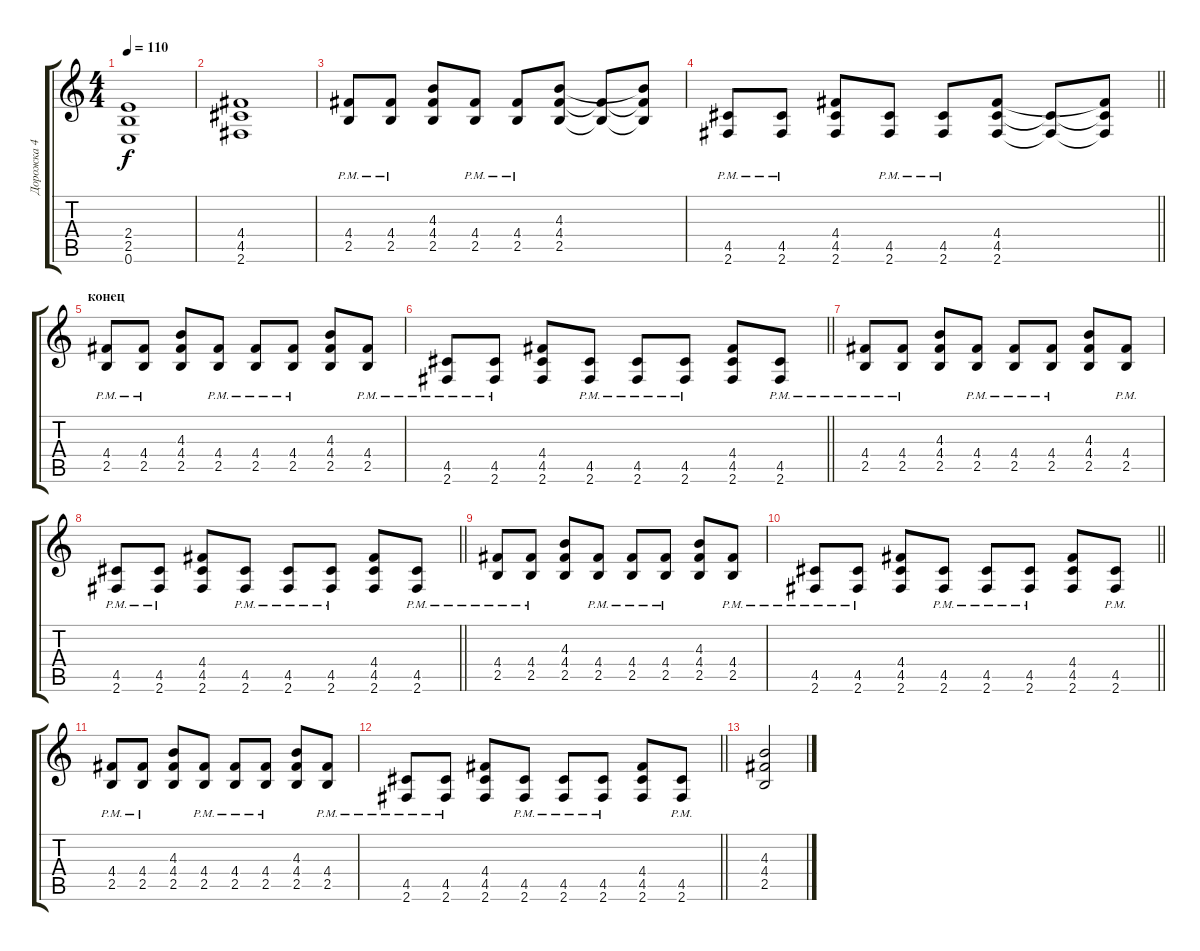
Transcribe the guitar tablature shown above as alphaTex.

\track ("Дорожка 4" "Дорожка 4") {instrument distortionguitar}
\staff {score tabs}
\tuning (E4 B3 G3 D3 A2 E2) {hide}
\ts (4 4)
\tempo 110
\clef g2
\ks c
(2.4 2.5 0.6).1{dy f} |
(4.4 4.5 2.6).1 |
(4.4{pm} 2.5{pm}).8 (4.4{pm} 2.5{pm}).8 (4.3 4.4 2.5).8 (4.4{pm} 2.5{pm}).8 (4.4{pm} 2.5{pm}).8 (4.3 4.4 2.5).8 (4.4{t} 2.5{t}).8 (4.3{t} 4.4{t} 2.5{t}).8 |
\barLineRight lightlight
(4.5{pm} 2.6{pm}).8 (4.5{pm} 2.6{pm}).8 (4.4 4.5 2.6).8 (4.5{pm} 2.6{pm}).8 (4.5{pm} 2.6{pm}).8 (4.4 4.5 2.6).8 (4.5{t} 2.6{t}).8 (4.4{t} 4.5{t} 2.6{t}).8 |
\section ("" "конец")
(4.4{pm} 2.5{pm}).8 (4.4{pm} 2.5{pm}).8 (4.3 4.4 2.5).8 (4.4{pm} 2.5{pm}).8 (4.4{pm} 2.5{pm}).8 (4.4{pm} 2.5{pm}).8 (4.3 4.4 2.5).8 (4.4{pm} 2.5{pm}).8 |
\barLineRight lightlight
(4.5{pm} 2.6{pm}).8 (4.5{pm} 2.6{pm}).8 (4.4 4.5 2.6).8 (4.5{pm} 2.6{pm}).8 (4.5{pm} 2.6{pm}).8 (4.5{pm} 2.6{pm}).8 (4.4 4.5 2.6).8 (4.5{pm} 2.6{pm}).8 |
(4.4{pm} 2.5{pm}).8 (4.4{pm} 2.5{pm}).8 (4.3 4.4 2.5).8 (4.4{pm} 2.5{pm}).8 (4.4{pm} 2.5{pm}).8 (4.4{pm} 2.5{pm}).8 (4.3 4.4 2.5).8 (4.4{pm} 2.5{pm}).8 |
\barLineRight lightlight
(4.5{pm} 2.6{pm}).8 (4.5{pm} 2.6{pm}).8 (4.4 4.5 2.6).8 (4.5{pm} 2.6{pm}).8 (4.5{pm} 2.6{pm}).8 (4.5{pm} 2.6{pm}).8 (4.4 4.5 2.6).8 (4.5{pm} 2.6{pm}).8 |
(4.4{pm} 2.5{pm}).8 (4.4{pm} 2.5{pm}).8 (4.3 4.4 2.5).8 (4.4{pm} 2.5{pm}).8 (4.4{pm} 2.5{pm}).8 (4.4{pm} 2.5{pm}).8 (4.3 4.4 2.5).8 (4.4{pm} 2.5{pm}).8 |
\barLineRight lightlight
(4.5{pm} 2.6{pm}).8 (4.5{pm} 2.6{pm}).8 (4.4 4.5 2.6).8 (4.5{pm} 2.6{pm}).8 (4.5{pm} 2.6{pm}).8 (4.5{pm} 2.6{pm}).8 (4.4 4.5 2.6).8 (4.5{pm} 2.6{pm}).8 |
(4.4{pm} 2.5{pm}).8 (4.4{pm} 2.5{pm}).8 (4.3 4.4 2.5).8 (4.4{pm} 2.5{pm}).8 (4.4{pm} 2.5{pm}).8 (4.4{pm} 2.5{pm}).8 (4.3 4.4 2.5).8 (4.4{pm} 2.5{pm}).8 |
\barLineRight lightlight
(4.5{pm} 2.6{pm}).8 (4.5{pm} 2.6{pm}).8 (4.4 4.5 2.6).8 (4.5{pm} 2.6{pm}).8 (4.5{pm} 2.6{pm}).8 (4.5{pm} 2.6{pm}).8 (4.4 4.5 2.6).8 (4.5{pm} 2.6{pm}).8 |
(4.3 4.4 2.5).2
